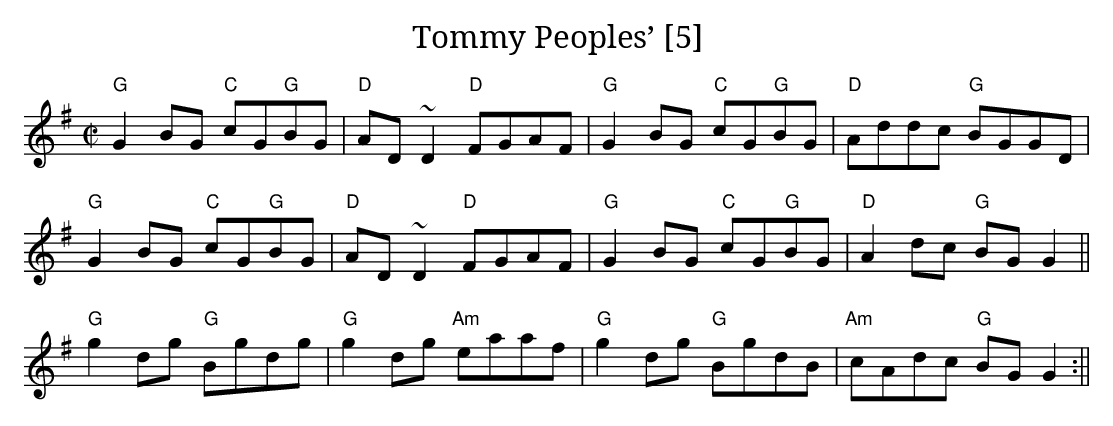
X:1
T:Tommy Peoples’ [5]
M:C|
L:1/8
K:G
"G"G2BG "C"cG"G"BG|"D"AD~D2 "D"FGAF|"G"G2BG "C"cG"G"BG|"D"Addc "G"BGGD|!
"G"G2BG "C"cG"G"BG|"D"AD~D2 "D"FGAF|"G"G2BG "C"cG"G"BG|"D"A2dc "G"BGG2||!
"G"g2dg "G"Bgdg|"G"g2dg "Am"eaaf|"G"g2dg "G"BgdB|"Am"cAdc "G"BGG2:||!
